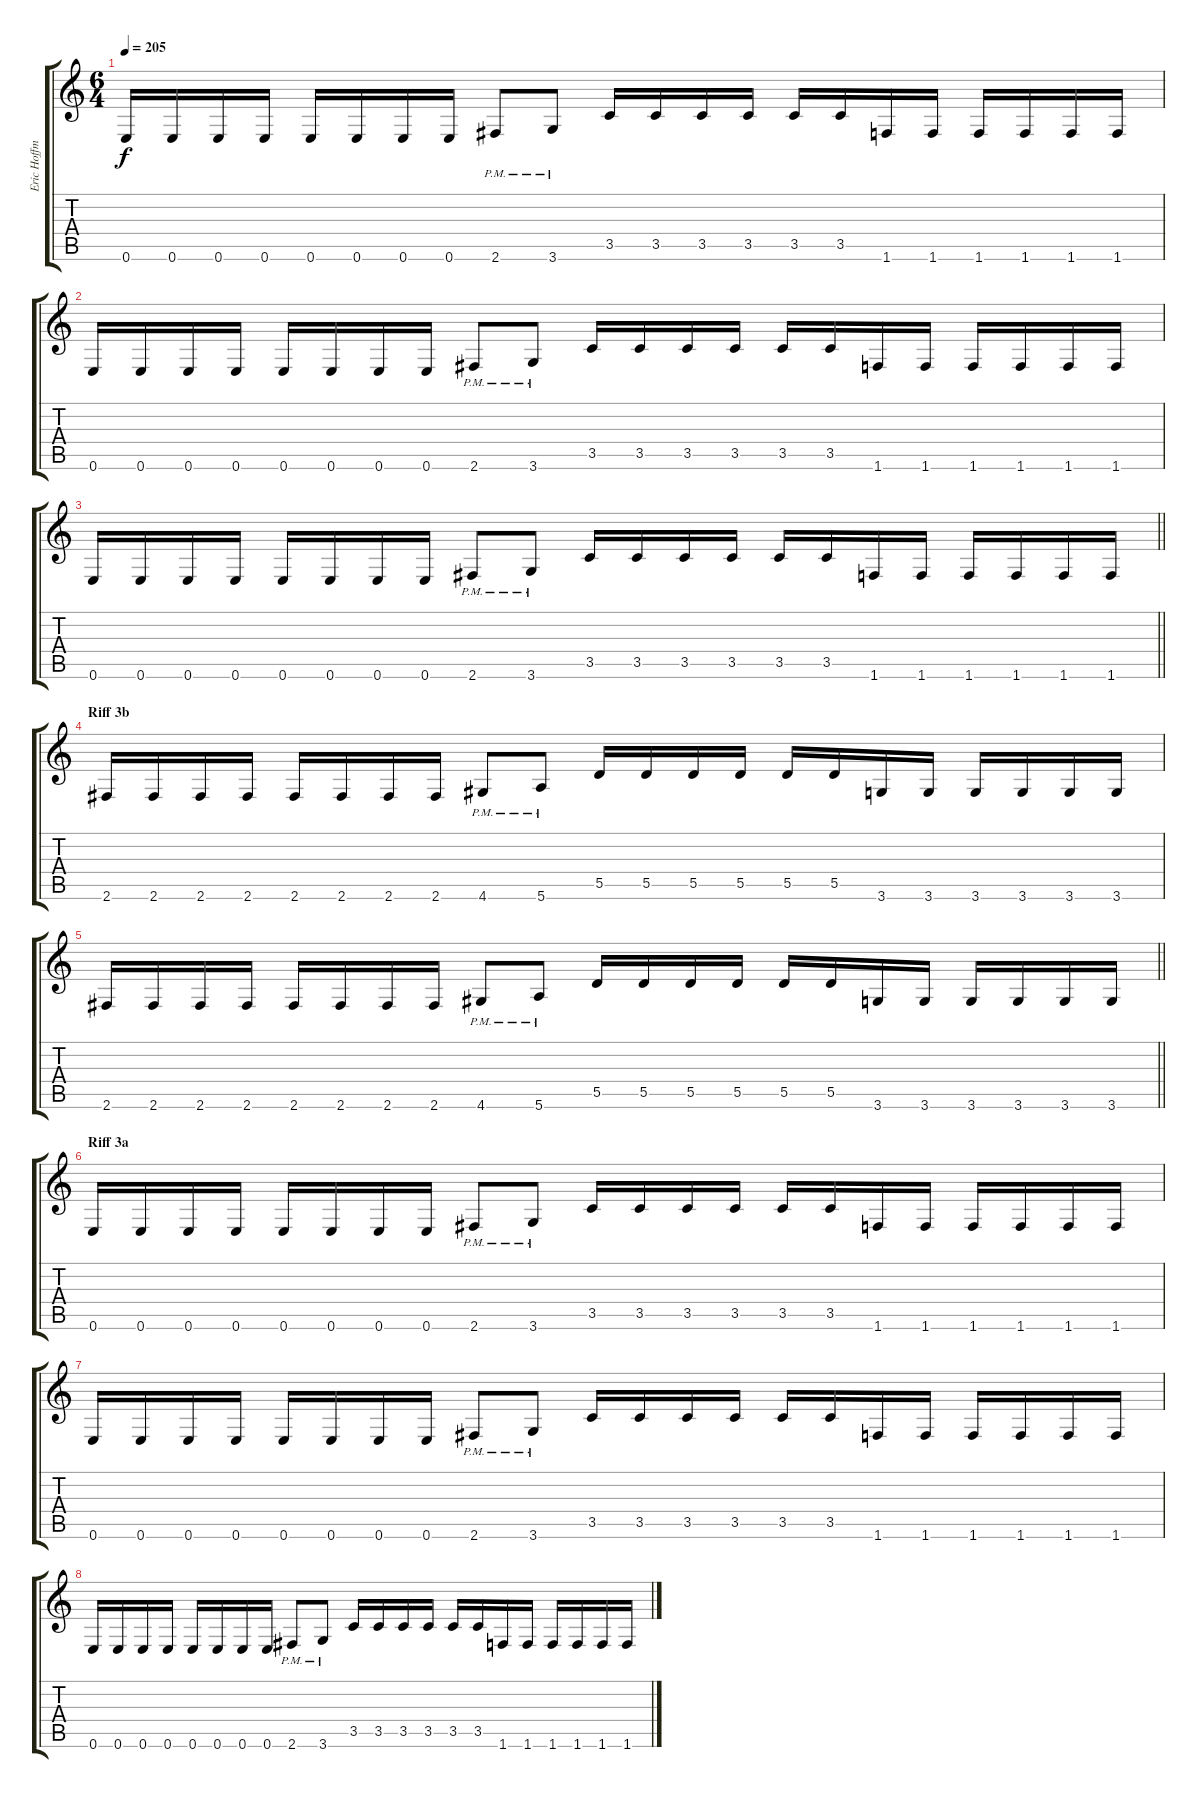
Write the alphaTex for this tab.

\track ("Eric Hoffman" "Eric Hoffm") {instrument overdrivenguitar}
\staff {score tabs}
\tuning (E4 B3 G3 D3 A2 E2) {hide}
\ts (6 4)
\tempo 205
\clef g2
\ks c
0.6.16{dy f} 0.6.16 0.6.16 0.6.16 0.6.16 0.6.16 0.6.16 0.6.16 2.6{pm}.8 3.6{pm}.8 3.5.16 3.5.16 3.5.16 3.5.16 3.5.16 3.5.16 1.6.16 1.6.16 1.6.16 1.6.16 1.6.16 1.6.16 |
0.6.16 0.6.16 0.6.16 0.6.16 0.6.16 0.6.16 0.6.16 0.6.16 2.6{pm}.8 3.6{pm}.8 3.5.16 3.5.16 3.5.16 3.5.16 3.5.16 3.5.16 1.6.16 1.6.16 1.6.16 1.6.16 1.6.16 1.6.16 |
\barLineRight lightlight
0.6.16 0.6.16 0.6.16 0.6.16 0.6.16 0.6.16 0.6.16 0.6.16 2.6{pm}.8 3.6{pm}.8 3.5.16 3.5.16 3.5.16 3.5.16 3.5.16 3.5.16 1.6.16 1.6.16 1.6.16 1.6.16 1.6.16 1.6.16 |
\section ("" "Riff 3b")
2.6.16 2.6.16 2.6.16 2.6.16 2.6.16 2.6.16 2.6.16 2.6.16 4.6{pm}.8 5.6{pm}.8 5.5.16 5.5.16 5.5.16 5.5.16 5.5.16 5.5.16 3.6.16 3.6.16 3.6.16 3.6.16 3.6.16 3.6.16 |
\barLineRight lightlight
2.6.16 2.6.16 2.6.16 2.6.16 2.6.16 2.6.16 2.6.16 2.6.16 4.6{pm}.8 5.6{pm}.8 5.5.16 5.5.16 5.5.16 5.5.16 5.5.16 5.5.16 3.6.16 3.6.16 3.6.16 3.6.16 3.6.16 3.6.16 |
\section ("" "Riff 3a")
0.6.16 0.6.16 0.6.16 0.6.16 0.6.16 0.6.16 0.6.16 0.6.16 2.6{pm}.8 3.6{pm}.8 3.5.16 3.5.16 3.5.16 3.5.16 3.5.16 3.5.16 1.6.16 1.6.16 1.6.16 1.6.16 1.6.16 1.6.16 |
0.6.16 0.6.16 0.6.16 0.6.16 0.6.16 0.6.16 0.6.16 0.6.16 2.6{pm}.8 3.6{pm}.8 3.5.16 3.5.16 3.5.16 3.5.16 3.5.16 3.5.16 1.6.16 1.6.16 1.6.16 1.6.16 1.6.16 1.6.16 |
0.6.16 0.6.16 0.6.16 0.6.16 0.6.16 0.6.16 0.6.16 0.6.16 2.6{pm}.8 3.6{pm}.8 3.5.16 3.5.16 3.5.16 3.5.16 3.5.16 3.5.16 1.6.16 1.6.16 1.6.16 1.6.16 1.6.16 1.6.16
